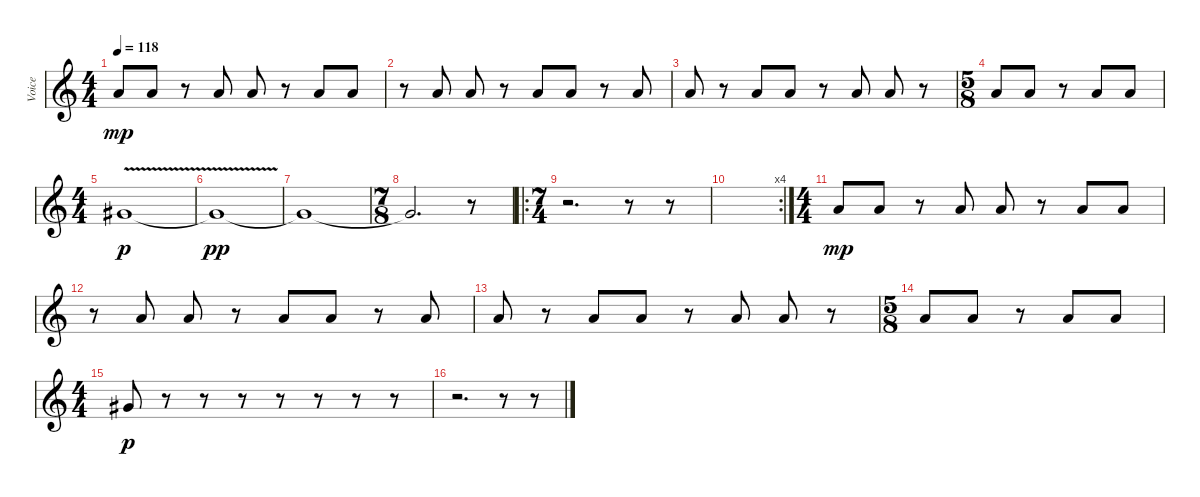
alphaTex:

\track ("Voice" "Voice") {instrument choiraahs}
\staff {score}
\tuning (E4 B3 G3 D3 A2 E2) {hide}
\ts (4 4)
\tempo 118
\clef g2
\ks c
5.1.8{dy mp} 5.1.8 r.8 5.1.8 5.1.8 r.8 5.1.8 5.1.8 |
r.8 5.1.8 5.1.8 r.8 5.1.8 5.1.8 r.8 5.1.8 |
5.1.8 r.8 5.1.8 5.1.8 r.8 5.1.8 5.1.8 r.8 |
\ts (5 8)
5.1.8 5.1.8 r.8 5.1.8 5.1.8 |
\ts (4 4)
4.1{v}.1{dy p} |
4.1{t}.1{dy pp} |
4.1{t}.1 |
\ts (7 8)
4.1{t}.2{d} r.8 |
\ro
\ts (7 4)
r.2{d} r.8 r.8 |
\rc 4
|
\ts (4 4)
5.1.8{dy mp} 5.1.8 r.8 5.1.8 5.1.8 r.8 5.1.8 5.1.8 |
r.8 5.1.8 5.1.8 r.8 5.1.8 5.1.8 r.8 5.1.8 |
5.1.8 r.8 5.1.8 5.1.8 r.8 5.1.8 5.1.8 r.8 |
\ts (5 8)
5.1.8 5.1.8 r.8 5.1.8 5.1.8 |
\ts (4 4)
4.1.8{dy p} r.8 r.8 r.8 r.8 r.8 r.8 r.8 |
r.2{d} r.8 r.8
